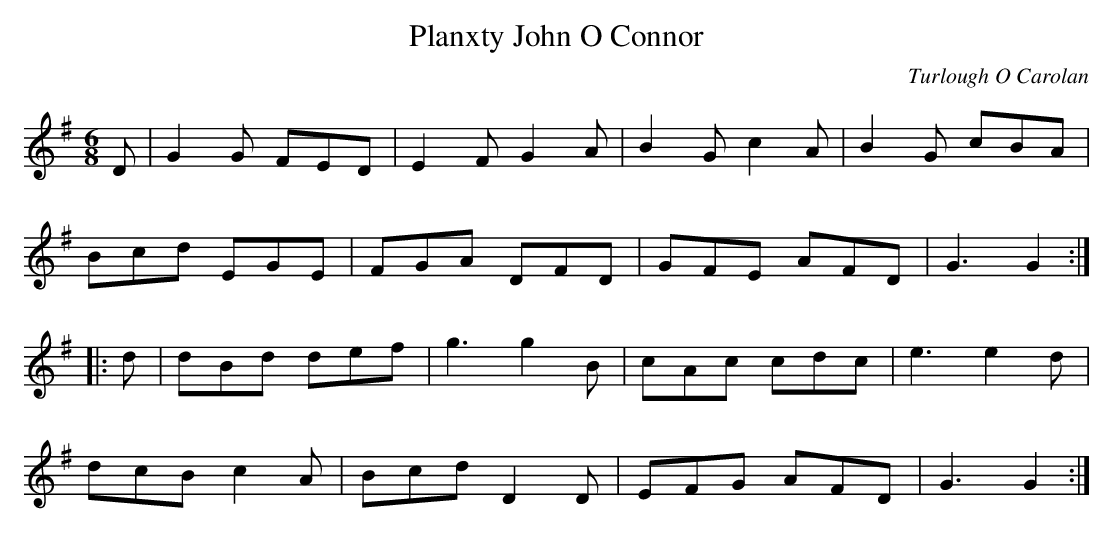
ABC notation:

X:1
T:Planxty John O Connor
C:Turlough O Carolan
L:1/8
M:6/8
K:G major
D|G2G FED|E2F G2A|B2G c2A|B2G cBA|
Bcd EGE|FGA DFD|GFE AFD|G3G2:|
|:d|dBd def|g3g2B|cAc cdc|e3e2d|
dcB c2A|Bcd D2D|EFG AFD|G3G2:|
